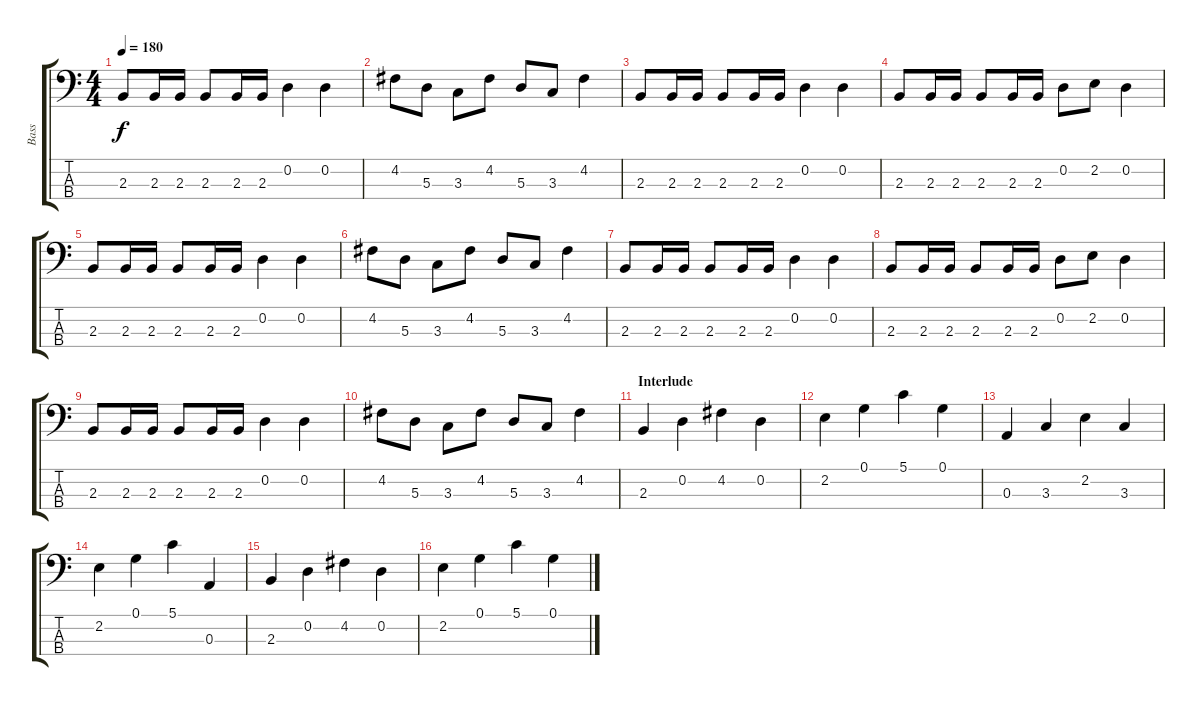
\track ("Bass" "Bass") {instrument electricbassfinger}
\staff {score tabs}
\tuning (G2 D2 A1 E1) {hide}
\ts (4 4)
\tempo 180
\clef f4
\ks c
2.3.8{dy f} 2.3.16 2.3.16 2.3.8 2.3.16 2.3.16 0.2.4 0.2.4 |
4.2.8 5.3.8 3.3.8 4.2.8 5.3.8 3.3.8 4.2.4 |
2.3.8 2.3.16 2.3.16 2.3.8 2.3.16 2.3.16 0.2.4 0.2.4 |
2.3.8 2.3.16 2.3.16 2.3.8 2.3.16 2.3.16 0.2.8 2.2.8 0.2.4 |
2.3.8 2.3.16 2.3.16 2.3.8 2.3.16 2.3.16 0.2.4 0.2.4 |
4.2.8 5.3.8 3.3.8 4.2.8 5.3.8 3.3.8 4.2.4 |
2.3.8 2.3.16 2.3.16 2.3.8 2.3.16 2.3.16 0.2.4 0.2.4 |
2.3.8 2.3.16 2.3.16 2.3.8 2.3.16 2.3.16 0.2.8 2.2.8 0.2.4 |
2.3.8 2.3.16 2.3.16 2.3.8 2.3.16 2.3.16 0.2.4 0.2.4 |
4.2.8 5.3.8 3.3.8 4.2.8 5.3.8 3.3.8 4.2.4 |
\section ("" "Interlude")
2.3.4 0.2.4 4.2.4 0.2.4 |
2.2.4 0.1.4 5.1.4 0.1.4 |
0.3.4 3.3.4 2.2.4 3.3.4 |
2.2.4 0.1.4 5.1.4 0.3.4 |
2.3.4 0.2.4 4.2.4 0.2.4 |
2.2.4 0.1.4 5.1.4 0.1.4
